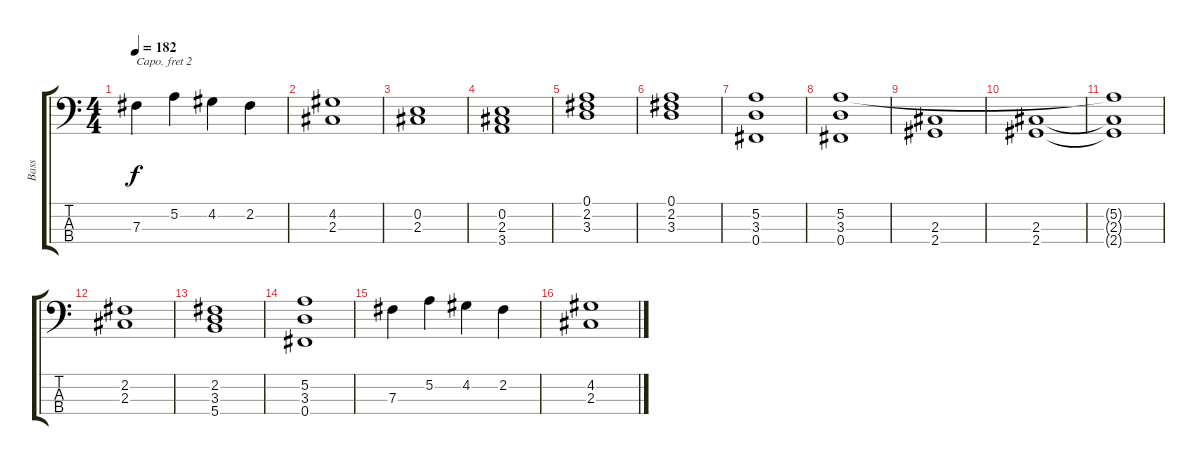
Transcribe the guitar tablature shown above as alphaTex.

\track ("Bass" "Bass") {instrument fretlessbass}
\staff {score tabs}
\capo 2
\tuning (G2 D2 A1 E1) {hide}
\ts (4 4)
\tempo 182
\clef f4
\ks c
7.3.4{dy f} 5.2.4 4.2.4 2.2.4 |
(4.2 2.3).1 |
(0.2 2.3).1 |
(0.2 2.3 3.4).1 |
(0.1 2.2 3.3).1 |
(0.1 2.2 3.3).1 |
(5.2 3.3 0.4).1 |
(5.2 3.3 0.4).1 |
(2.3 2.4).1 |
(2.3 2.4).1 |
(5.2{t} 2.3{t} 2.4{t}).1 |
(2.2 2.3).1 |
(2.2 3.3 5.4).1 |
(5.2 3.3 0.4).1 |
7.3.4 5.2.4 4.2.4 2.2.4 |
(4.2 2.3).1
